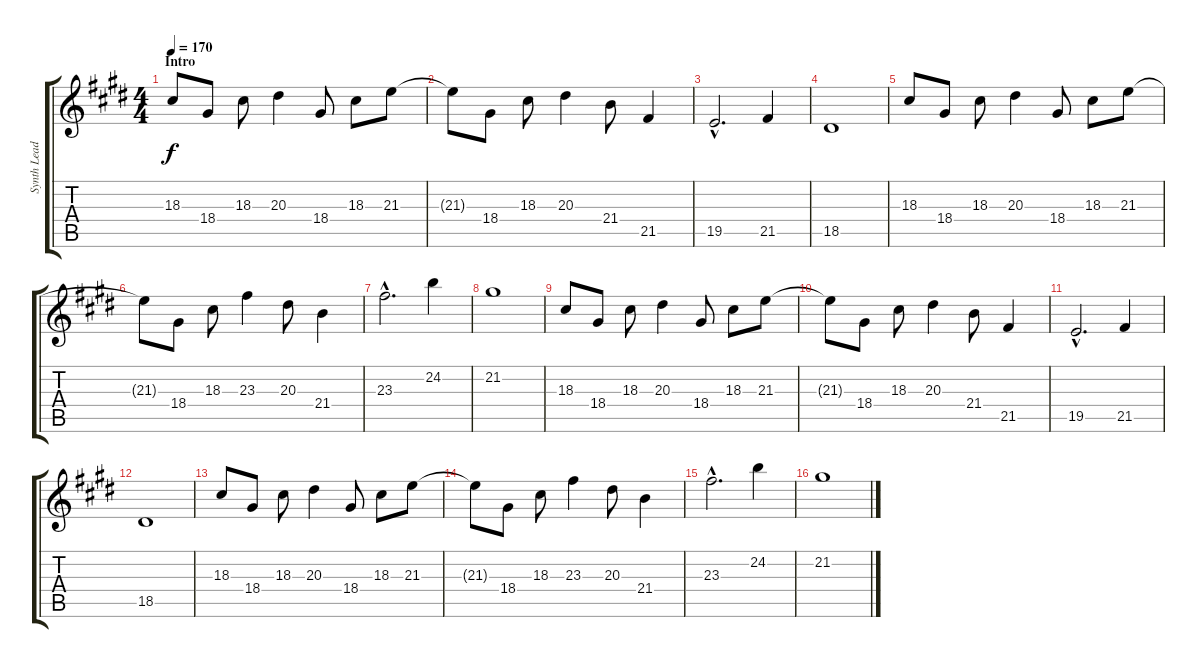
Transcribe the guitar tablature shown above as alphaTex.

\track ("Synth Lead" "Synth Lead") {instrument lead2sawtooth}
\staff {score tabs}
\tuning (E4 B3 G3 D3 A2 E2) {hide}
\ts (4 4)
\section ("" "Intro")
\tempo 170
\clef g2
\ks c#minor
18.3.8{dy f instrument lead2sawtooth} 18.4.8 18.3.8 20.3.4 18.4.8 18.3.8 21.3.8 |
21.3{t}.8 18.4.8 18.3.8 20.3.4 21.4.8 21.5.4 |
19.5{hac}.2{d} 21.5.4 |
18.5.1 |
18.3.8 18.4.8 18.3.8 20.3.4 18.4.8 18.3.8 21.3.8 |
21.3{t}.8 18.4.8 18.3.8 23.3.4 20.3.8 21.4.4 |
23.3{hac}.2{d} 24.2.4 |
21.2.1 |
18.3.8 18.4.8 18.3.8 20.3.4 18.4.8 18.3.8 21.3.8 |
21.3{t}.8 18.4.8 18.3.8 20.3.4 21.4.8 21.5.4 |
19.5{hac}.2{d} 21.5.4 |
18.5.1 |
18.3.8 18.4.8 18.3.8 20.3.4 18.4.8 18.3.8 21.3.8 |
21.3{t}.8 18.4.8 18.3.8 23.3.4 20.3.8 21.4.4 |
23.3{hac}.2{d} 24.2.4 |
21.2.1
